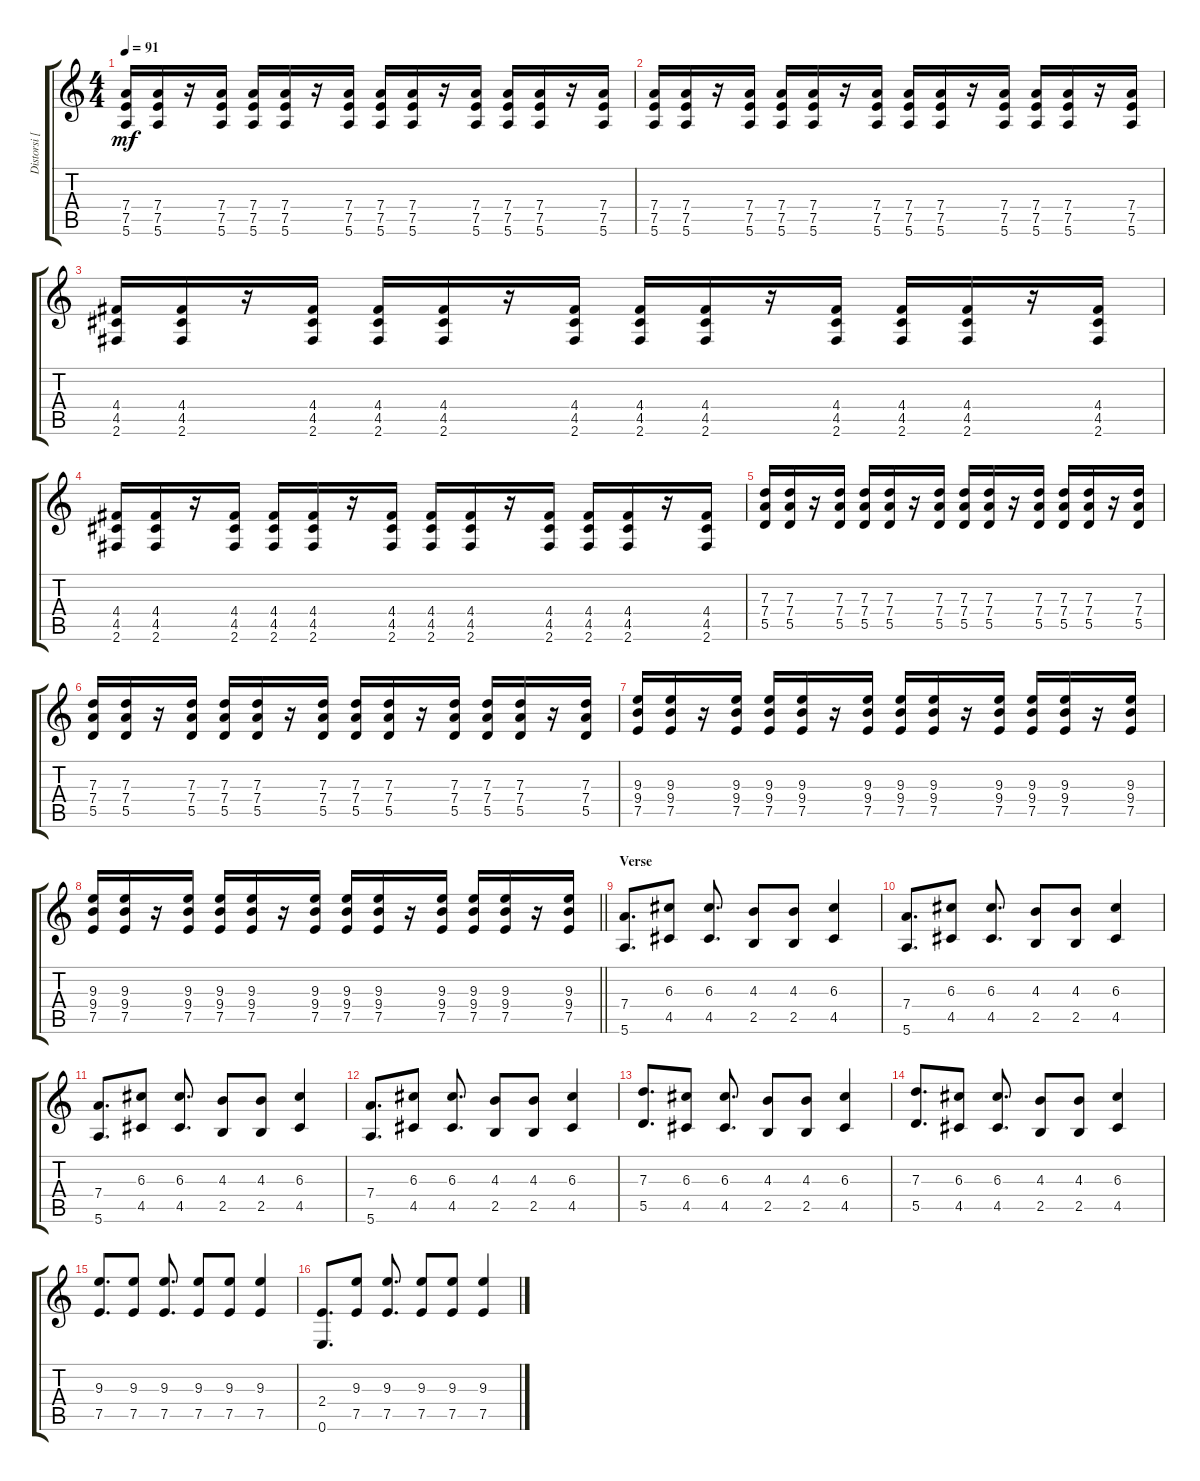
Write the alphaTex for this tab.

\track ("Distorsi [Toru]" "Distorsi [") {instrument distortionguitar}
\staff {score tabs}
\tuning (E4 B3 G3 D3 A2 E2) {hide}
\ts (4 4)
\tempo 91
\clef g2
\ks c
(7.4 7.5 5.6).16{dy mf} (7.4 7.5 5.6).16 r.16 (7.4 7.5 5.6).16 (7.4 7.5 5.6).16 (7.4 7.5 5.6).16 r.16 (7.4 7.5 5.6).16 (7.4 7.5 5.6).16 (7.4 7.5 5.6).16 r.16 (7.4 7.5 5.6).16 (7.4 7.5 5.6).16 (7.4 7.5 5.6).16 r.16 (7.4 7.5 5.6).16 |
(7.4 7.5 5.6).16 (7.4 7.5 5.6).16 r.16 (7.4 7.5 5.6).16 (7.4 7.5 5.6).16 (7.4 7.5 5.6).16 r.16 (7.4 7.5 5.6).16 (7.4 7.5 5.6).16 (7.4 7.5 5.6).16 r.16 (7.4 7.5 5.6).16 (7.4 7.5 5.6).16 (7.4 7.5 5.6).16 r.16 (7.4 7.5 5.6).16 |
(4.4 4.5 2.6).16 (4.4 4.5 2.6).16 r.16 (4.4 4.5 2.6).16 (4.4 4.5 2.6).16 (4.4 4.5 2.6).16 r.16 (4.4 4.5 2.6).16 (4.4 4.5 2.6).16 (4.4 4.5 2.6).16 r.16 (4.4 4.5 2.6).16 (4.4 4.5 2.6).16 (4.4 4.5 2.6).16 r.16 (4.4 4.5 2.6).16 |
(4.4 4.5 2.6).16 (4.4 4.5 2.6).16 r.16 (4.4 4.5 2.6).16 (4.4 4.5 2.6).16 (4.4 4.5 2.6).16 r.16 (4.4 4.5 2.6).16 (4.4 4.5 2.6).16 (4.4 4.5 2.6).16 r.16 (4.4 4.5 2.6).16 (4.4 4.5 2.6).16 (4.4 4.5 2.6).16 r.16 (4.4 4.5 2.6).16 |
(7.3 7.4 5.5).16 (7.3 7.4 5.5).16 r.16 (7.3 7.4 5.5).16 (7.3 7.4 5.5).16 (7.3 7.4 5.5).16 r.16 (7.3 7.4 5.5).16 (7.3 7.4 5.5).16 (7.3 7.4 5.5).16 r.16 (7.3 7.4 5.5).16 (7.3 7.4 5.5).16 (7.3 7.4 5.5).16 r.16 (7.3 7.4 5.5).16 |
(7.3 7.4 5.5).16 (7.3 7.4 5.5).16 r.16 (7.3 7.4 5.5).16 (7.3 7.4 5.5).16 (7.3 7.4 5.5).16 r.16 (7.3 7.4 5.5).16 (7.3 7.4 5.5).16 (7.3 7.4 5.5).16 r.16 (7.3 7.4 5.5).16 (7.3 7.4 5.5).16 (7.3 7.4 5.5).16 r.16 (7.3 7.4 5.5).16 |
(9.3 9.4 7.5).16 (9.3 9.4 7.5).16 r.16 (9.3 9.4 7.5).16 (9.3 9.4 7.5).16 (9.3 9.4 7.5).16 r.16 (9.3 9.4 7.5).16 (9.3 9.4 7.5).16 (9.3 9.4 7.5).16 r.16 (9.3 9.4 7.5).16 (9.3 9.4 7.5).16 (9.3 9.4 7.5).16 r.16 (9.3 9.4 7.5).16 |
\barLineRight lightlight
(9.3 9.4 7.5).16 (9.3 9.4 7.5).16 r.16 (9.3 9.4 7.5).16 (9.3 9.4 7.5).16 (9.3 9.4 7.5).16 r.16 (9.3 9.4 7.5).16 (9.3 9.4 7.5).16 (9.3 9.4 7.5).16 r.16 (9.3 9.4 7.5).16 (9.3 9.4 7.5).16 (9.3 9.4 7.5).16 r.16 (9.3 9.4 7.5).16 |
\section ("" "Verse")
(7.4 5.6).8{d} (6.3 4.5).8 (6.3 4.5).8{d} (4.3 2.5).8 (4.3 2.5).8 (6.3 4.5).4 |
(7.4 5.6).8{d} (6.3 4.5).8 (6.3 4.5).8{d} (4.3 2.5).8 (4.3 2.5).8 (6.3 4.5).4 |
(7.4 5.6).8{d} (6.3 4.5).8 (6.3 4.5).8{d} (4.3 2.5).8 (4.3 2.5).8 (6.3 4.5).4 |
(7.4 5.6).8{d} (6.3 4.5).8 (6.3 4.5).8{d} (4.3 2.5).8 (4.3 2.5).8 (6.3 4.5).4 |
(7.3 5.5).8{d} (6.3 4.5).8 (6.3 4.5).8{d} (4.3 2.5).8 (4.3 2.5).8 (6.3 4.5).4 |
(7.3 5.5).8{d} (6.3 4.5).8 (6.3 4.5).8{d} (4.3 2.5).8 (4.3 2.5).8 (6.3 4.5).4 |
(9.3 7.5).8{d} (9.3 7.5).8 (9.3 7.5).8{d} (9.3 7.5).8 (9.3 7.5).8 (9.3 7.5).4 |
(2.4 0.6).8{d} (9.3 7.5).8 (9.3 7.5).8{d} (9.3 7.5).8 (9.3 7.5).8 (9.3 7.5).4
